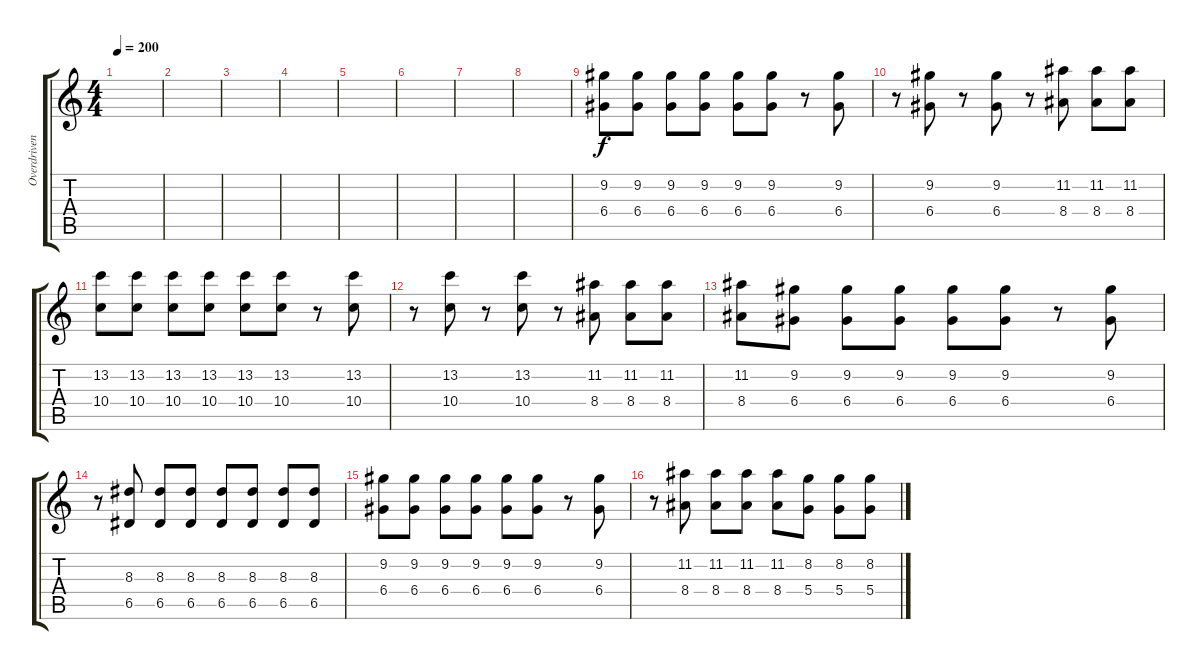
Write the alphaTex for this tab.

\track ("Overdriven Guitar" "Overdriven") {instrument overdrivenguitar}
\staff {score tabs}
\tuning (E4 B3 G3 D3 A2 E2) {hide}
\ts (4 4)
\tempo 200
\clef g2
\ks c
|
|
|
|
|
|
|
|
(9.2 6.4).8 (9.2 6.4).8 (9.2 6.4).8 (9.2 6.4).8 (9.2 6.4).8 (9.2 6.4).8 r.8 (9.2 6.4).8 |
r.8 (9.2 6.4).8 r.8 (9.2 6.4).8 r.8 (11.2 8.4).8 (11.2 8.4).8 (11.2 8.4).8 |
(13.2 10.4).8 (13.2 10.4).8 (13.2 10.4).8 (13.2 10.4).8 (13.2 10.4).8 (13.2 10.4).8 r.8 (13.2 10.4).8 |
r.8 (13.2 10.4).8 r.8 (13.2 10.4).8 r.8 (11.2 8.4).8 (11.2 8.4).8 (11.2 8.4).8 |
(11.2 8.4).8 (9.2 6.4).8 (9.2 6.4).8 (9.2 6.4).8 (9.2 6.4).8 (9.2 6.4).8 r.8 (9.2 6.4).8 |
r.8 (8.3 6.5).8 (8.3 6.5).8 (8.3 6.5).8 (8.3 6.5).8 (8.3 6.5).8 (8.3 6.5).8 (8.3 6.5).8 |
(9.2 6.4).8 (9.2 6.4).8 (9.2 6.4).8 (9.2 6.4).8 (9.2 6.4).8 (9.2 6.4).8 r.8 (9.2 6.4).8 |
r.8 (11.2 8.4).8 (11.2 8.4).8 (11.2 8.4).8 (11.2 8.4).8 (8.2 5.4).8 (8.2 5.4).8 (8.2 5.4).8
